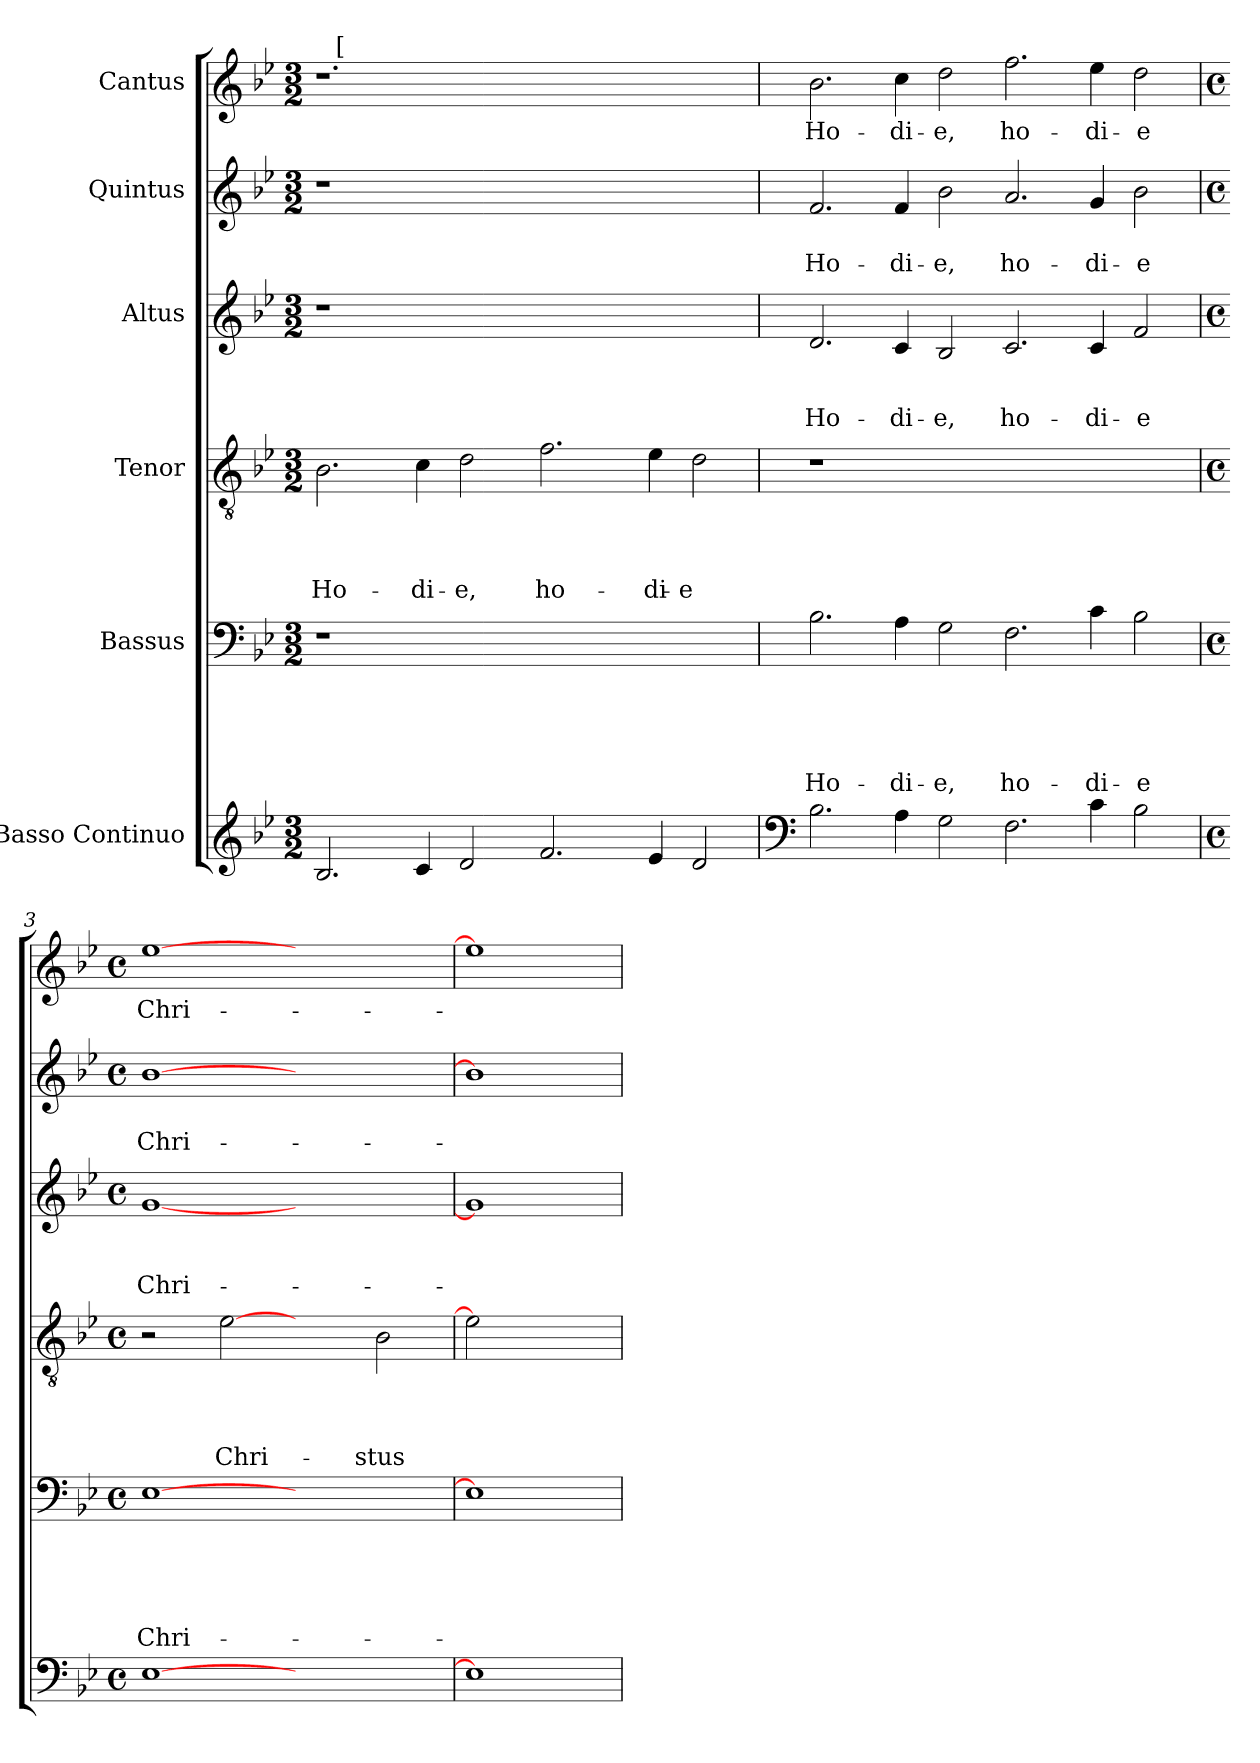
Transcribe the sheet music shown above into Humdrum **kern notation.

**kern	**kern	**text	**text	**text	**text	**text	**kern	**text	**text	**text	**text	**kern	**text	**text	**text	**kern	**text	**text	**kern	**text
*part6	*part5	*part5	*part5	*part5	*part5	*part5	*part4	*part4	*part4	*part4	*part4	*part3	*part3	*part3	*part3	*part2	*part2	*part2	*part1	*part1
*staff6	*staff5	*staff5	*staff5	*staff5	*staff5	*staff5	*staff4	*staff4	*staff4	*staff4	*staff4	*staff3	*staff3	*staff3	*staff3	*staff2	*staff2	*staff2	*staff1	*staff1
*I"Basso Continuo	*I"Bassus	*	*	*	*	*	*I"Tenor	*	*	*	*	*I"Altus	*	*	*	*I"Quintus	*	*	*I"Cantus	*
!!LO:PB:g=z
*clefG2	*clefF4	*	*	*	*	*	*clefGv2	*	*	*	*	*clefG2	*	*	*	*clefG2	*	*	*clefG2	*
*ITrd7c12	*	*	*	*	*	*	*	*	*	*	*	*	*	*	*	*	*	*	*	*
*k[b-e-]	*k[b-e-]	*	*	*	*	*	*k[b-e-]	*	*	*	*	*k[b-e-]	*	*	*	*k[b-e-]	*	*	*k[b-e-]	*
*B-:	*B-:	*	*	*	*	*	*B-:	*	*	*	*	*B-:	*	*	*	*B-:	*	*	*B-:	*
*M3/2	*M3/2	*	*	*	*	*	*M3/2	*	*	*	*	*M3/2	*	*	*	*M3/2	*	*	*M3/2	*
=1	=1	=1	=1	=1	=1	=1	=1	=1	=1	=1	=1	=1	=1	=1	=1	=1	=1	=1	=1	=1
!	!LO:N:vis=1	!	!	!	!	!	!	!	!	!	!LO:LY:b	!LO:N:vis=1	!	!	!	!LO:N:vis=1	!	!	!LO:N:vis=1	!
*	*	*	*	*	*	*	*	*	*	*	*	*	*	*	*	*	*	*	*^	*
2.BB-/	1.r	.	.	.	.	.	2.B-\	.	.	.	Ho-	1.r	.	.	.	1.r	.	.	1.r	16ryy	.
!	!	!	!	!	!	!	!	!	!	!	!	!	!	!	!	!	!	!	!	!LO:TX:a:t=[	!
.	.	.	.	.	.	.	.	.	.	.	.	.	.	.	.	.	.	.	.	1ryy	.
!	!	!	!	!	!	!	!	!	!	!	!LO:LY:b	!	!	!	!	!	!	!	!	!	!
4C/	.	.	.	.	.	.	4c\	.	.	.	-di-	.	.	.	.	.	.	.	.	.	.
!	!	!	!	!	!	!	!	!	!	!	!LO:LY:b	!	!	!	!	!	!	!	!	!	!
2D/	.	.	.	.	.	.	2d\	.	.	.	-e,	.	.	.	.	.	.	.	.	.	.
.	.	.	.	.	.	.	.	.	.	.	.	.	.	.	.	.	.	.	.	1ryy	.
!	!	!	!	!	!	!	!	!	!	!	!LO:LY:b	!	!	!	!	!	!	!	!	!	!
2.F/	1.ryy	.	.	.	.	.	2.f\	.	.	.	ho-	1.ryy	.	.	.	1.ryy	.	.	1.ryy	.	.
.	.	.	.	.	.	.	.	.	.	.	.	.	.	.	.	.	.	.	.	2...ryy	.
!	!	!	!	!	!	!	!	!	!	!	!LO:LY:b	!	!	!	!	!	!	!	!	!	!
4E-/	.	.	.	.	.	.	4e-\	.	.	.	-di-	.	.	.	.	.	.	.	.	.	.
!	!	!	!	!	!	!	!	!	!	!	!LO:LY:b	!	!	!	!	!	!	!	!	!	!
2D/	.	.	.	.	.	.	2d\	.	.	.	-e	.	.	.	.	.	.	.	.	.	.
*	*	*	*	*	*	*	*	*	*	*	*	*	*	*	*	*	*	*	*v	*v	*
=2	=2	=2	=2	=2	=2	=2	=2	=2	=2	=2	=2	=2	=2	=2	=2	=2	=2	=2	=2	=2
*clefF4	*	*	*	*	*	*	*	*	*	*	*	*	*	*	*	*	*	*	*	*
*	*	*	*	*	*	*	*	*	*	*	*	*	*	*	*	*	*	*	*^	*
!	!	!	!	!	!	!LO:LY:b	!LO:N:vis=1	!	!	!	!	!	!	!	!LO:LY:b	!	!	!LO:LY:b	!	!	!LO:LY:b
*	*	*	*	*	*	*	*	*	*	*	*	*	*	*	*	*	*	*	*v	*v	*
2.BB-\	2.B-\	.	.	.	.	Ho-	1.r	.	.	.	.	2.d/	.	.	Ho-	2.f/	.	Ho-	2.b-\	Ho-
!	!	!	!	!	!	!LO:LY:b	!	!	!	!	!	!	!	!	!LO:LY:b	!	!	!LO:LY:b	!	!LO:LY:b
4AA\	4A\	.	.	.	.	-di-	.	.	.	.	.	4c/	.	.	-di-	4f/	.	-di-	4cc\	-di-
!	!	!	!	!	!	!LO:LY:b	!	!	!	!	!	!	!	!	!LO:LY:b	!	!	!LO:LY:b	!	!LO:LY:b
2GG\	2G\	.	.	.	.	-e,	.	.	.	.	.	2B-/	.	.	-e,	2b-\	.	-e,	2dd\	-e,
!	!	!	!	!	!	!LO:LY:b	!	!	!	!	!	!	!	!	!LO:LY:b	!	!	!LO:LY:b	!	!LO:LY:b
2.FF\	2.F\	.	.	.	.	ho-	1.ryy	.	.	.	.	2.c/	.	.	ho-	2.a/	.	ho-	2.ff\	ho-
!	!	!	!	!	!	!LO:LY:b	!	!	!	!	!	!	!	!	!LO:LY:b	!	!	!LO:LY:b	!	!LO:LY:b
4C\	4c\	.	.	.	.	-di-	.	.	.	.	.	4c/	.	.	-di-	4g/	.	-di-	4ee-\	-di-
!	!	!	!	!	!	!LO:LY:b	!	!	!	!	!	!	!	!	!LO:LY:b	!	!	!LO:LY:b	!	!LO:LY:b
2BB-\	2B-\	.	.	.	.	-e	.	.	.	.	.	2f/	.	.	-e	2b-\	.	-e	2dd\	-e
=3	=3	=3	=3	=3	=3	=3	=3	=3	=3	=3	=3	=3	=3	=3	=3	=3	=3	=3	=3	=3
*M4/4	*M4/4	*	*	*	*	*	*M4/4	*	*	*	*	*M4/4	*	*	*	*M4/4	*	*	*M4/4	*
*met(c)	*met(c)	*	*	*	*	*	*met(c)	*	*	*	*	*met(c)	*	*	*	*met(c)	*	*	*met(c)	*
!	!	!	!	!	!	!LO:LY:b	!	!	!	!	!	!	!	!	!LO:LY:b	!	!	!LO:LY:b	!	!LO:LY:b
[1EE-	[1E-	.	.	.	.	Chri-	2r	.	.	.	.	[1g	.	.	Chri-	[1b-	.	Chri-	[1ee-	Chri-
!	!	!	!	!	!	!	!	!	!	!	!LO:LY:b	!	!	!	!	!	!	!	!	!
.	.	.	.	.	.	.	[2e-	.	.	.	Chri-	.	.	.	.	.	.	.	.	.
1ryy	1ryy	.	.	.	.	.	2ryy	.	.	.	.	1ryy	.	.	.	1ryy	.	.	1ryy	.
!	!	!	!	!	!	!	!	!	!	!	!LO:LY:b	!	!	!	!	!	!	!	!	!
.	.	.	.	.	.	.	2B-\	.	.	.	-stus	.	.	.	.	.	.	.	.	.
=4	=4	=4	=4	=4	=4	=4	=4	=4	=4	=4	=4	=4	=4	=4	=4	=4	=4	=4	=4	=4
1EE-]	1E-]	.	.	.	.	.	2e-]	.	.	.	.	1g]	.	.	.	1b-]	.	.	1ee-]	.
.	.	.	.	.	.	.	2ryy	.	.	.	.	.	.	.	.	.	.	.	.	.
=	=	=	=	=	=	=	=	=	=	=	=	=	=	=	=	=	=	=	=	=
*-	*-	*-	*-	*-	*-	*-	*-	*-	*-	*-	*-	*-	*-	*-	*-	*-	*-	*-	*-	*-
